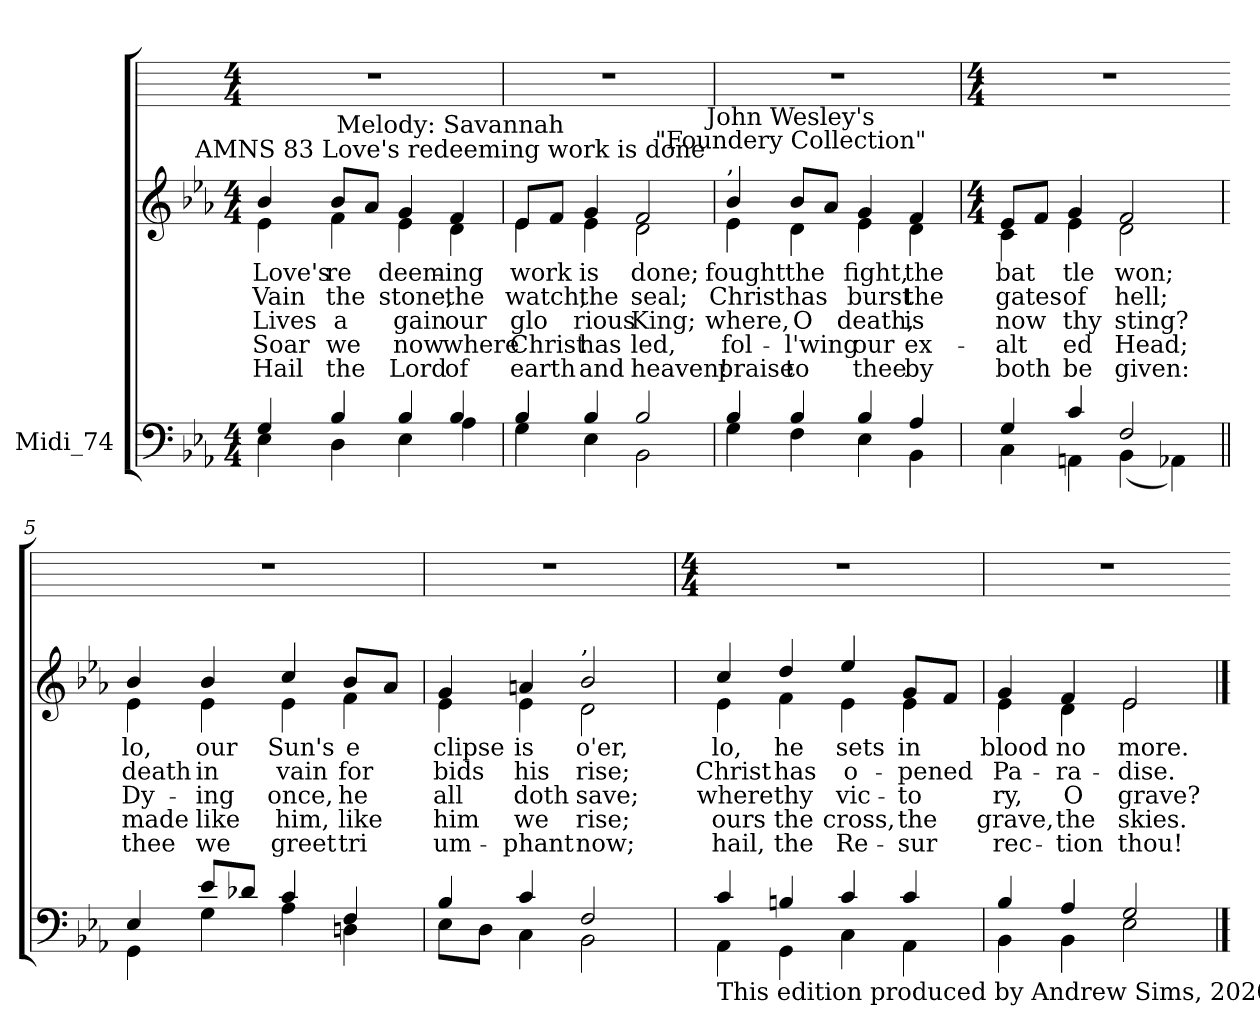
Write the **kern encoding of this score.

**kern	**kern	**text	**text	**text	**text	**text	**kern
*part3	*part2	*part2	*part2	*part2	*part2	*part2	*part1
*staff3	*staff2	*staff2	*staff2	*staff2	*staff2	*staff2	*staff1
*I"Midi_74	*	*	*	*	*	*	*
*clefF4	*clefG2	*	*	*	*	*	*
*k[b-e-a-]	*k[b-e-a-]	*	*	*	*	*	*
*E-:	*E-:	*	*	*	*	*	*
*M4/4	*M4/4	*	*	*	*	*	*M4/4
=1	=1	=1	=1	=1	=1	=1	=1
*^	*	*	*	*	*	*	*
!	!	!LO:TX:a:cj:t=Charles Wesley\n(1707-1788)	!	!	!	!	!	!
!	!	!	!LO:LY:b	!LO:LY:b	!LO:LY:b	!LO:LY:b	!LO:LY:b	!
*	*	*^	*	*	*	*	*	*
4G/	4E-\	4b-/	4e-\	Love's	Vain	Lives	Soar	Hail	1r
!	!	!	!	!LO:LY:b	!LO:LY:b	!LO:LY:b	!LO:LY:b	!LO:LY:b	!
4B-/	4D\	8b-/L	4f\	re	the	a	we	the	.
.	.	8a-/J	.	.	.	.	.	.	.
!	!	!	!	!LO:LY:b	!LO:LY:b	!LO:LY:b	!LO:LY:b	!LO:LY:b	!
4B-/	4E-\	4g/	4e-\	deem-	-stone,	gain	now	Lord	.
!	!	!LO:TX:a:cj:t=AMNS 83 Love's redeeming work is done	!	!	!	!	!	!	!
!	!	!LO:TX:a:cj:t=Melody&colon; Savannah	!	!	!	!	!	!	!
!	!	!	!	!LO:LY:b	!LO:LY:b	!LO:LY:b	!LO:LY:b	!LO:LY:b	!
4B-/	4A-\	4f/	4d\	ing	the	our	where	of	.
=2	=2	=2	=2	=2	=2	=2	=2	=2	=2
!	!	!	!	!LO:LY:b	!LO:LY:b	!LO:LY:b	!LO:LY:b	!LO:LY:b	!
4B-/	4G\	8e-/L	4e-\	work	watch,	glo	Christ	earth	1r
.	.	8f/J	.	.	.	.	.	.	.
!	!	!	!	!LO:LY:b	!LO:LY:b	!LO:LY:b	!LO:LY:b	!LO:LY:b	!
4B-/	4E-\	4g/	4e-\	is	the	rious	has	and	.
!	!	!	!	!LO:LY:b	!LO:LY:b	!LO:LY:b	!LO:LY:b	!LO:LY:b	!
2B-/	2BB-\	2f/	2d\	done;	seal;	King;	led,	heaven!	.
=3	=3	=3	=3	=3	=3	=3	=3	=3	=3
!	!	!LO:TX:a:t=,	!	!	!	!	!	!	!
!	!	!	!	!LO:LY:b	!LO:LY:b	!LO:LY:b	!LO:LY:b	!LO:LY:b	!
4B-/	4G\	4b-/	4e-\	fought	Christ	where,	fol-	-praise	1r
!	!	!LO:TX:a:cj:t=John Wesley's\n"Foundery Collection"	!	!	!	!	!	!	!
!	!	!	!	!LO:LY:b	!LO:LY:b	!LO:LY:b	!LO:LY:b	!LO:LY:b	!
4B-/	4F\	8b-/L	4d\	the	has	O	l'wing	to	.
.	.	8a-/J	.	.	.	.	.	.	.
!	!	!	!	!LO:LY:b	!LO:LY:b	!LO:LY:b	!LO:LY:b	!LO:LY:b	!
4B-/	4E-\	4g/	4e-\	fight,	burst	death,	our	thee	.
!	!	!	!	!LO:LY:b	!LO:LY:b	!LO:LY:b	!LO:LY:b	!LO:LY:b	!
4A-/	4BB-\	4f/	4d\	the	the	is	ex-	-by	.
!!LO:LB:g=z
=4	=4	=4	=4	=4	=4	=4	=4	=4	=4
*	*	*M4/4	*	*	*	*	*	*	*M4/4
!	!	!	!	!LO:LY:b	!LO:LY:b	!LO:LY:b	!LO:LY:b	!LO:LY:b	!
4G/	4C\	8e-/L	4c\	bat	gates	now	alt	both	1r
.	.	8f/J	.	.	.	.	.	.	.
!	!	!	!	!LO:LY:b	!LO:LY:b	!LO:LY:b	!LO:LY:b	!LO:LY:b	!
4c/	4AAn\	4g/	4e-\	tle	of	thy	ed	be	.
!	!	!	!	!LO:LY:b	!LO:LY:b	!LO:LY:b	!LO:LY:b	!LO:LY:b	!
2F/	(<4BB-\	2f/	2d\	won;	hell;	sting?	Head;	given:	.
.	4AA-X\)	.	.	.	.	.	.	.	.
=5||	=5||	=5	=5	=5||	=5||	=5||	=5||	=5||	=5||
!	!	!	!	!LO:LY:b	!LO:LY:b	!LO:LY:b	!LO:LY:b	!LO:LY:b	!
4E-/	4GG\	4b-/	4e-\	lo,	death	Dy-	-made	thee	1r
!	!	!	!	!LO:LY:b	!LO:LY:b	!LO:LY:b	!LO:LY:b	!LO:LY:b	!
8e-/L	4G\	4b-/	4e-\	our	in	ing	like	we	.
8d-X/J	.	.	.	.	.	.	.	.	.
!	!	!	!	!LO:LY:b	!LO:LY:b	!LO:LY:b	!LO:LY:b	!LO:LY:b	!
4c/	4A-\	4cc/	4e-\	Sun's	vain	once,	him,	greet	.
!	!	!	!	!LO:LY:b	!LO:LY:b	!LO:LY:b	!LO:LY:b	!LO:LY:b	!
4F/	4Dn\	8b-/L	4f\	e	for	he	like	tri	.
.	.	8a-/J	.	.	.	.	.	.	.
=6	=6	=6	=6	=6	=6	=6	=6	=6	=6
!	!	!	!	!LO:LY:b	!LO:LY:b	!LO:LY:b	!LO:LY:b	!LO:LY:b	!
4B-/	8E-\L	4g/	4e-\	clipse	bids	all	him	um-	1r
.	8D\J	.	.	.	.	.	.	.	.
!	!	!	!	!LO:LY:b	!LO:LY:b	!LO:LY:b	!LO:LY:b	!LO:LY:b	!
4c/	4C\	4an/	4e-\	-is	his	doth	we	phant	.
!	!	!LO:TX:a:t=,	!	!	!	!	!	!	!
!	!	!	!	!LO:LY:b	!LO:LY:b	!LO:LY:b	!LO:LY:b	!LO:LY:b	!
2F/	2BB-\	2b-/	2d\	o'er,	rise;	save;	rise;	now;	.
!!LO:LB:g=z
=7	=7	=7	=7	=7	=7	=7	=7	=7	=7
*	*	*	*	*	*	*	*	*	*M4/4
!LO:TX:b:t=This edition produced by Andrew Sims, 2020	!	!	!	!	!	!	!	!	!
!	!	!	!	!LO:LY:b	!LO:LY:b	!LO:LY:b	!LO:LY:b	!LO:LY:b	!
4c/	4AA-\	4cc/	4e-\	lo,	Christ	where	ours	hail,	1r
!	!	!	!	!LO:LY:b	!LO:LY:b	!LO:LY:b	!LO:LY:b	!LO:LY:b	!
4Bn/	4GG\	4dd/	4f\	he	has	thy	the	the	.
!	!	!	!	!LO:LY:b	!LO:LY:b	!LO:LY:b	!LO:LY:b	!LO:LY:b	!
4c/	4C\	4ee-/	4e-\	sets	o-	-vic-	-cross,	Re-	.
!	!	!	!	!LO:LY:b	!LO:LY:b	!LO:LY:b	!LO:LY:b	!LO:LY:b	!
4c/	4AA-\	8g/L	4e-\	-in	pened	to	the	sur	.
.	.	8f/J	.	.	.	.	.	.	.
=8	=8	=8	=8	=8	=8	=8	=8	=8	=8
!	!	!	!	!LO:LY:b	!LO:LY:b	!LO:LY:b	!LO:LY:b	!LO:LY:b	!
4B-/	4BB-\	4g/	4e-\	blood	Pa-	-ry,	grave,	rec-	1r
!	!	!	!	!LO:LY:b	!LO:LY:b	!LO:LY:b	!LO:LY:b	!LO:LY:b	!
4A-/	4BB-\	4f/	4d\	-no	ra-	-O	the	tion	.
!	!	!	!	!LO:LY:b	!LO:LY:b	!LO:LY:b	!LO:LY:b	!LO:LY:b	!
2G/	2E-\	2e-/	2e-\	more.	dise.	grave?	skies.	thou!	.
*v	*v	*	*	*	*	*	*	*	*
*	*v	*v	*	*	*	*	*	*
==	==	=	=	=	=	=	=
*-	*-	*-	*-	*-	*-	*-	*-
